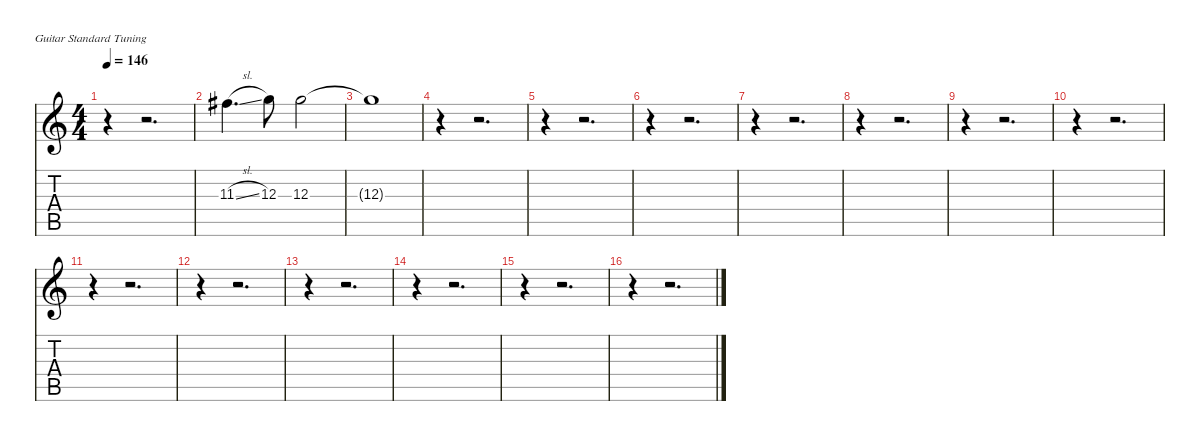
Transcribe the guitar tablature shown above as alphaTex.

\defaultSystemsLayout 4
\hideDynamics
\bracketExtendMode nobrackets
\singleTrackTrackNamePolicy hidden
\multiTrackTrackNamePolicy hidden
\firstSystemTrackNameMode fullname
\firstSystemTrackNameOrientation horizontal
\otherSystemsTrackNameOrientation horizontal
\track ("Guitar 3" "od.guit.") {instrument overdrivenguitar}
\staff {score tabs}
\tuning (E4 B3 G3 D3 A2 E2)
\ts (4 4)
\tempo 146
\clef g2
\ks c
r.4{dy f beam Down} r.2{d beam Down} |
11.3{sl acc #}.4{d beam Down} 12.3.8{beam Down} 12.3.2{beam Down} |
12.3{t}.1{beam Down} |
r.4{beam Down} r.2{d beam Down} |
r.4{beam Down} r.2{d beam Down} |
r.4{beam Down} r.2{d beam Down} |
r.4{beam Down} r.2{d beam Down} |
r.4{beam Down} r.2{d beam Down} |
r.4{beam Down} r.2{d beam Down} |
r.4{beam Down} r.2{d beam Down} |
r.4{beam Down} r.2{d beam Down} |
r.4{beam Down} r.2{d beam Down} |
r.4{beam Down} r.2{d beam Down} |
r.4{beam Down} r.2{d beam Down} |
r.4{beam Down} r.2{d beam Down} |
r.4{beam Down} r.2{d beam Down}
